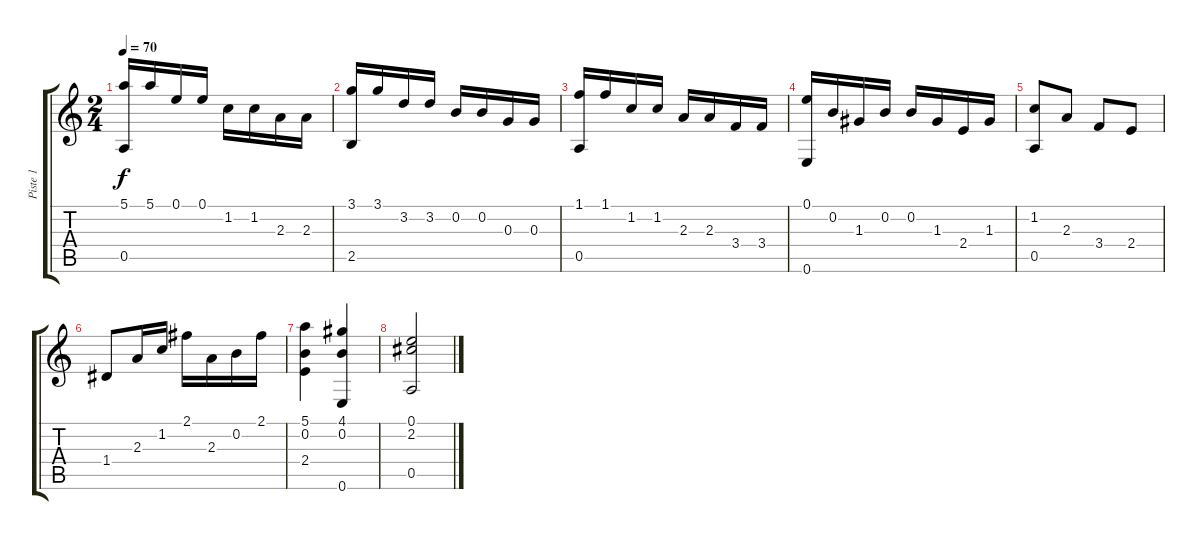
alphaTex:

\track ("Piste 1" "Piste 1") {instrument acousticguitarnylon}
\staff {score tabs}
\tuning (E4 B3 G3 D3 A2 E2) {hide}
\ts (2 4)
\tempo 70
\clef g2
\ks c
(5.1 0.5).16{dy f} 5.1.16 0.1.16 0.1.16 1.2.16 1.2.16 2.3.16 2.3.16 |
(3.1 2.5).16 3.1.16 3.2.16 3.2.16 0.2.16 0.2.16 0.3.16 0.3.16 |
(1.1 0.5).16 1.1.16 1.2.16 1.2.16 2.3.16 2.3.16 3.4.16 3.4.16 |
(0.1 0.6).16 0.2.16 1.3.16 0.2.16 0.2.16 1.3.16 2.4.16 1.3.16 |
(1.2 0.5).8 2.3.8 3.4.8 2.4.8 |
1.4.8 2.3.16 1.2.16 2.1.16 2.3.16 0.2.16 2.1.16 |
(5.1 0.2 2.4).4 (4.1 0.2 0.6).4 |
(0.1 2.2 0.5).2
